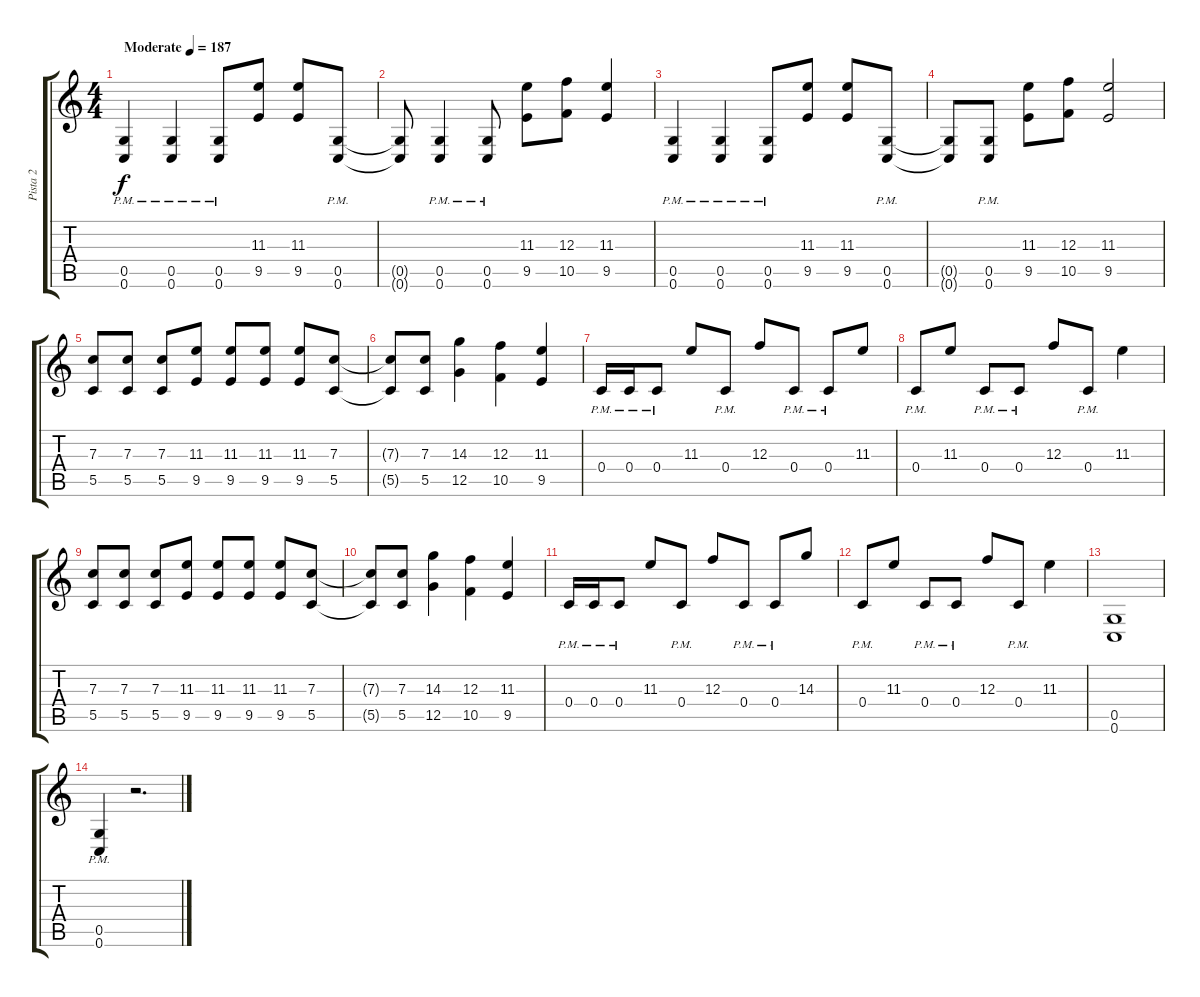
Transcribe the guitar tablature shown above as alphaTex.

\track ("Pista 2" "Pista 2") {instrument distortionguitar}
\staff {score tabs}
\tuning (D4 A3 F3 C3 G2 C2) {hide}
\ts (4 4)
\tempo (187 "Moderate")
\clef g2
\ks c
(0.5{pm} 0.6).4{dy f instrument distortionguitar} (0.5{pm} 0.6{pm}).4 (0.5{pm} 0.6{pm}).8 (11.3 9.5).8 (11.3 9.5).8 (0.5{pm} 0.6{pm}).8 |
(0.5{t} 0.6{t}).8 (0.5{pm} 0.6{pm}).4 (0.5{pm} 0.6{pm}).8 (11.3 9.5).8 (12.3 10.5).8 (11.3 9.5).4 |
(0.5{pm} 0.6{pm}).4 (0.5{pm} 0.6{pm}).4 (0.5{pm} 0.6{pm}).8 (11.3 9.5).8 (11.3 9.5).8 (0.5{pm} 0.6{pm}).8 |
(0.5{t} 0.6{t}).8 (0.5{pm} 0.6{pm}).8 (11.3 9.5).8 (12.3 10.5).8 (11.3 9.5).2 |
(7.3 5.5).8 (7.3 5.5).8 (7.3 5.5).8 (11.3 9.5).8 (11.3 9.5).8 (11.3 9.5).8 (11.3 9.5).8 (7.3 5.5).8 |
(7.3{t} 5.5{t}).8 (7.3 5.5).8 (14.3 12.5).4 (12.3 10.5).4 (11.3 9.5).4 |
0.4{pm}.16 0.4{pm}.16 0.4{pm}.8 11.3.8 0.4{pm}.8 12.3.8 0.4{pm}.8 0.4{pm}.8 11.3.8 |
0.4{pm}.8 11.3.8 0.4{pm}.8 0.4{pm}.8 12.3.8 0.4{pm}.8 11.3.4 |
(7.3 5.5).8 (7.3 5.5).8 (7.3 5.5).8 (11.3 9.5).8 (11.3 9.5).8 (11.3 9.5).8 (11.3 9.5).8 (7.3 5.5).8 |
(7.3{t} 5.5{t}).8 (7.3 5.5).8 (14.3 12.5).4 (12.3 10.5).4 (11.3 9.5).4 |
0.4{pm}.16 0.4{pm}.16 0.4{pm}.8 11.3.8 0.4{pm}.8 12.3.8 0.4{pm}.8 0.4{pm}.8 14.3.8 |
0.4{pm}.8 11.3.8 0.4{pm}.8 0.4{pm}.8 12.3.8 0.4{pm}.8 11.3.4 |
(0.5 0.6).1 |
(0.5{pm} 0.6{pm}).4 r.2{d}
